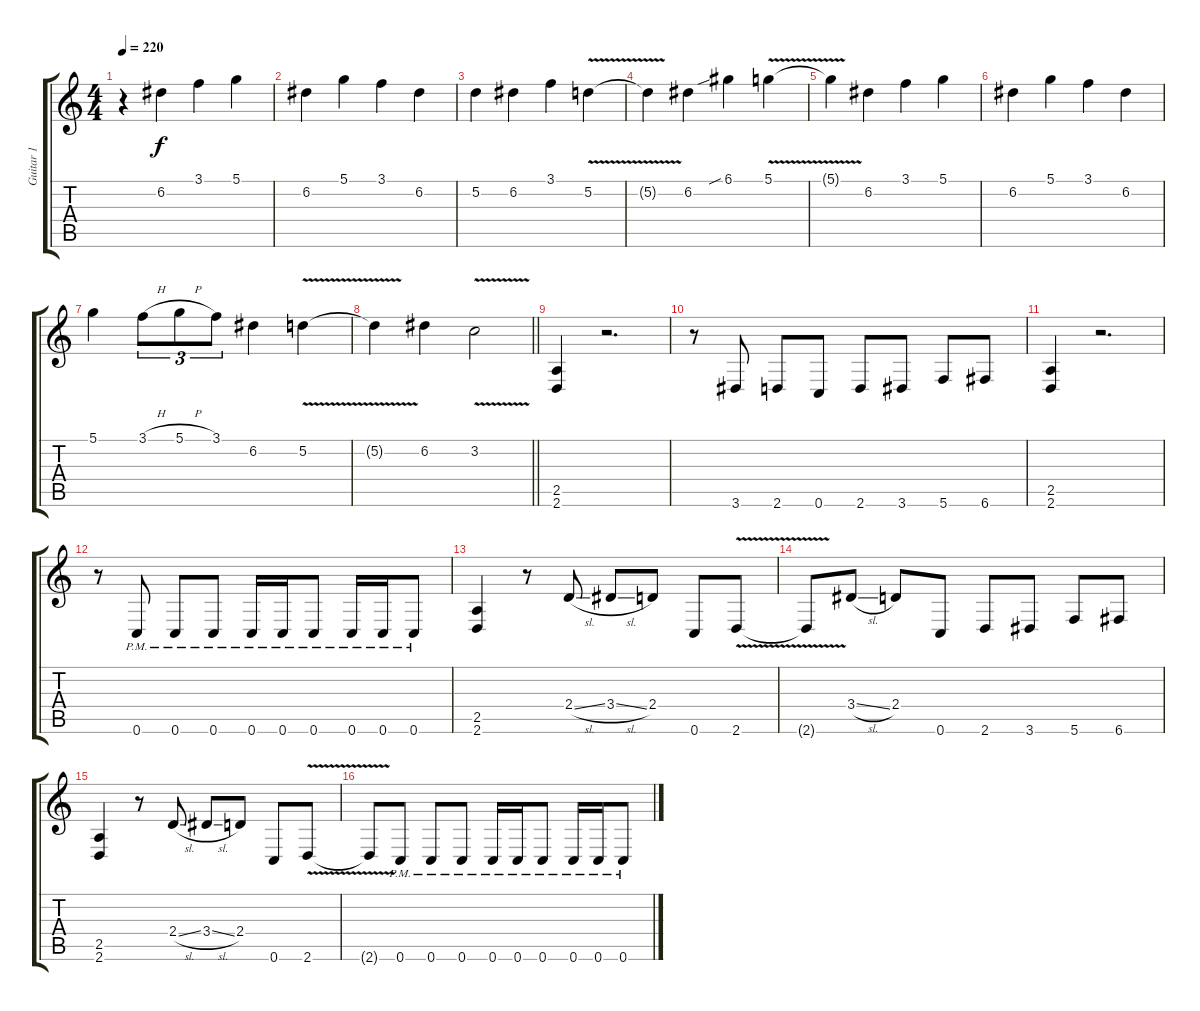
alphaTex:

\track ("Guitar 1" "Guitar 1") {instrument distortionguitar}
\staff {score tabs}
\tuning (D4 A3 F3 C3 G2 C2) {hide}
\ts (4 4)
\tempo 220
\clef g2
\ks c
r.4{dy f} 6.2.4 3.1.4 5.1.4 |
6.2.4 5.1.4 3.1.4 6.2.4 |
5.2.4 6.2.4 3.1.4 5.2{v}.4 |
5.2{t}.4 6.2.4 6.1{sib}.4 5.1{v}.4 |
5.1{t}.4 6.2.4 3.1.4 5.1.4 |
6.2.4 5.1.4 3.1.4 6.2.4 |
5.1.4 3.1{h}.8{tu (3 2)} 5.1{h}.8{tu (3 2)} 3.1.8{tu (3 2)} 6.2.4 5.2{v}.4 |
\barLineRight lightlight
5.2{t}.4 6.2.4 3.2{v}.2 |
(2.5 2.6).4 r.2{d} |
r.8 3.6.8 2.6.8 0.6.8 2.6.8 3.6.8 5.6.8 6.6.8 |
(2.5 2.6).4 r.2{d} |
r.8 0.6{pm}.8 0.6{pm}.8 0.6{pm}.8 0.6{pm}.16 0.6{pm}.16 0.6{pm}.8 0.6{pm}.16 0.6{pm}.16 0.6{pm}.8 |
(2.5 2.6).4 r.8 2.4{sl}.8 3.4{sl}.8 2.4.8 0.6.8 2.6{v}.8 |
2.6{t}.8 3.4{sl}.8 2.4.8 0.6.8 2.6.8 3.6.8 5.6.8 6.6.8 |
(2.5 2.6).4 r.8 2.4{sl}.8 3.4{sl}.8 2.4.8 0.6.8 2.6{v}.8 |
2.6{t}.8 0.6{pm}.8 0.6{pm}.8 0.6{pm}.8 0.6{pm}.16 0.6{pm}.16 0.6{pm}.8 0.6{pm}.16 0.6{pm}.16 0.6{pm}.8
